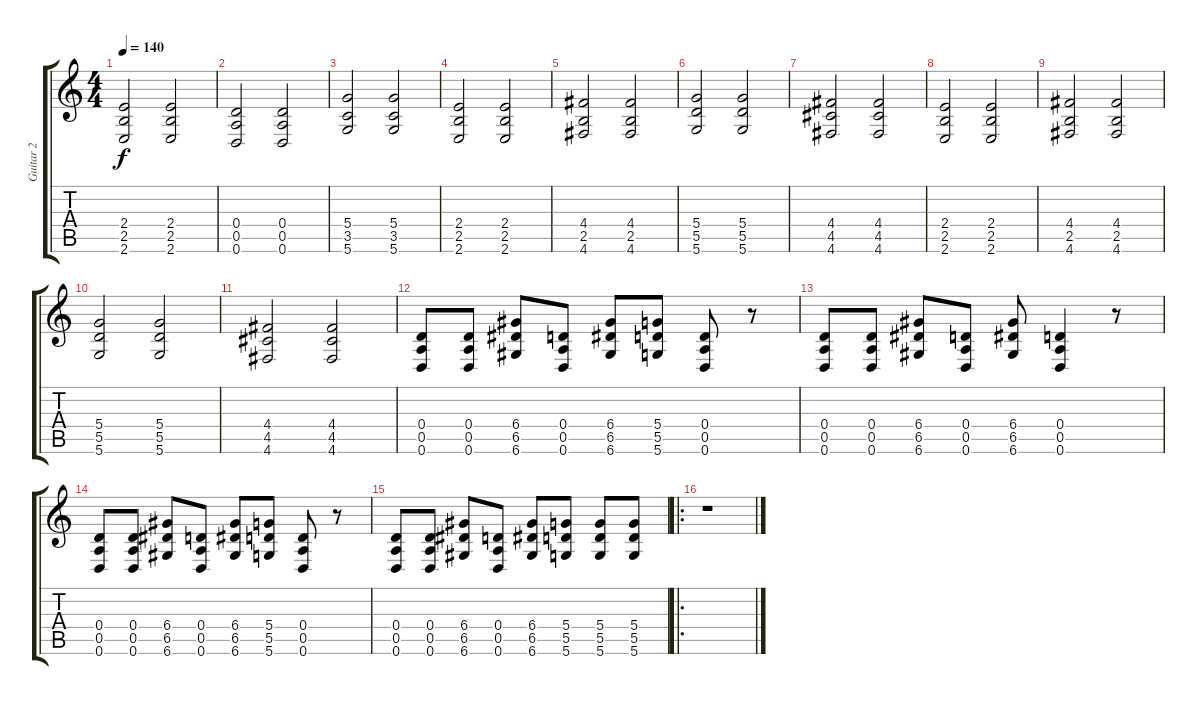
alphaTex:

\track ("Guitar 2" "Guitar 2") {instrument distortionguitar}
\staff {score tabs}
\tuning (E4 B3 G3 D3 A2 D2) {hide}
\ts (4 4)
\tempo 140
\clef g2
\ks c
(2.4 2.5 2.6).2{dy f} (2.4 2.5 2.6).2 |
(0.4 0.5 0.6).2 (0.4 0.5 0.6).2 |
(5.4 3.5 5.6).2 (5.4 3.5 5.6).2 |
(2.4 2.5 2.6).2 (2.4 2.5 2.6).2 |
(4.4 2.5 4.6).2 (4.4 2.5 4.6).2 |
(5.4 5.5 5.6).2 (5.4 5.5 5.6).2 |
(4.4 4.5 4.6).2 (4.4 4.5 4.6).2 |
(2.4 2.5 2.6).2 (2.4 2.5 2.6).2 |
(4.4 2.5 4.6).2 (4.4 2.5 4.6).2 |
(5.4 5.5 5.6).2 (5.4 5.5 5.6).2 |
(4.4 4.5 4.6).2 (4.4 4.5 4.6).2 |
(0.4 0.5 0.6).8 (0.4 0.5 0.6).8 (6.4 6.5 6.6).8 (0.4 0.5 0.6).8 (6.4 6.5 6.6).8 (5.4 5.5 5.6).8 (0.4 0.5 0.6).8 r.8 |
(0.4 0.5 0.6).8 (0.4 0.5 0.6).8 (6.4 6.5 6.6).8 (0.4 0.5 0.6).8 (6.4 6.5 6.6).8 (0.4 0.5 0.6).4 r.8 |
(0.4 0.5 0.6).8 (0.4 0.5 0.6).8 (6.4 6.5 6.6).8 (0.4 0.5 0.6).8 (6.4 6.5 6.6).8 (5.4 5.5 5.6).8 (0.4 0.5 0.6).8 r.8 |
(0.4 0.5 0.6).8 (0.4 0.5 0.6).8 (6.4 6.5 6.6).8 (0.4 0.5 0.6).8 (6.4 6.5 6.6).8 (5.4 5.5 5.6).8 (5.4 5.5 5.6).8 (5.4 5.5 5.6).8 |
\ro
r.1
